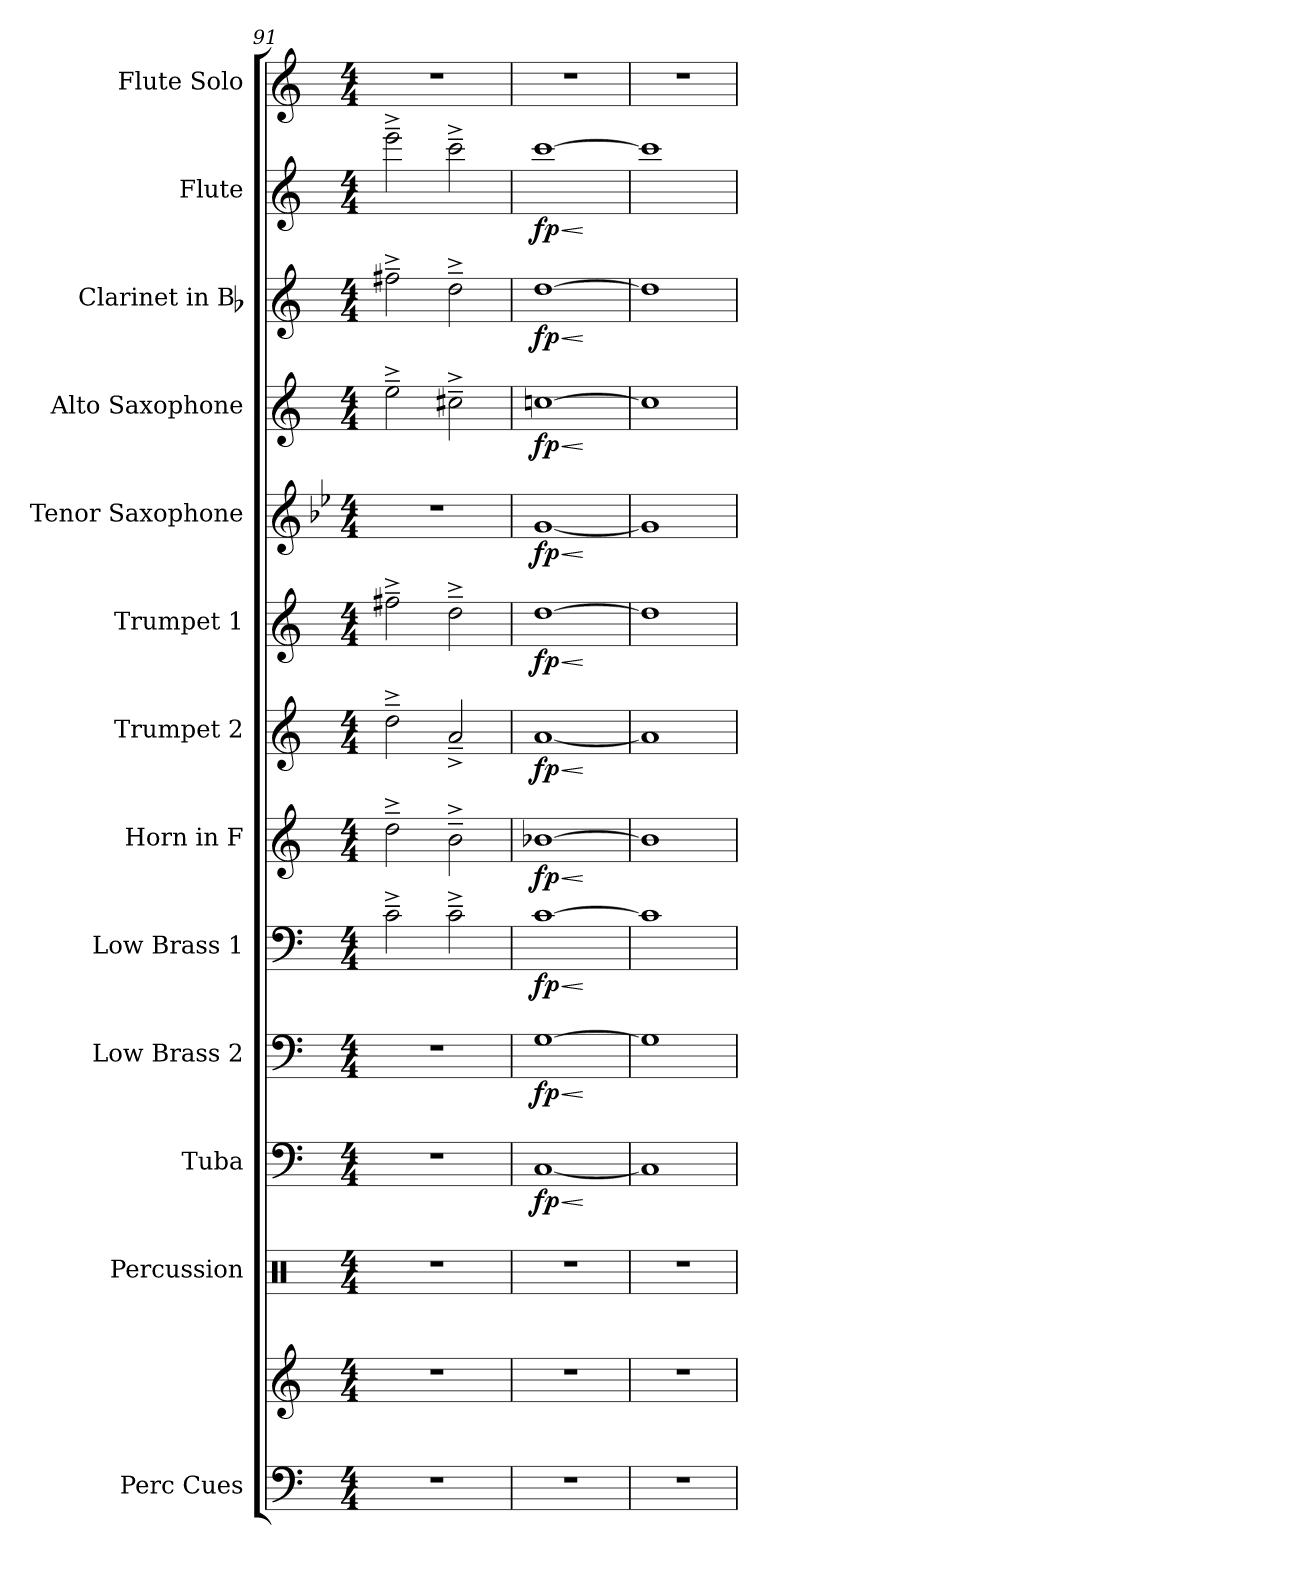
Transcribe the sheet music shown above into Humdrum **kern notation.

**kern	**kern	**kern	**kern	**dynam	**kern	**dynam	**kern	**dynam	**kern	**dynam	**kern	**dynam	**kern	**dynam	**kern	**dynam	**kern	**dynam	**kern	**dynam	**kern	**dynam	**kern
*part13	*part13	*part12	*part11	*part11	*part10	*part10	*part9	*part9	*part8	*part8	*part7	*part7	*part6	*part6	*part5	*part5	*part4	*part4	*part3	*part3	*part2	*part2	*part1
*staff14	*staff13	*staff12	*staff11	*staff11	*staff10	*staff10	*staff9	*staff9	*staff8	*staff8	*staff7	*staff7	*staff6	*staff6	*staff5	*staff5	*staff4	*staff4	*staff3	*staff3	*staff2	*staff2	*staff1
*I"Perc Cues	*	*I"Percussion	*I"Tuba	*	*I"Low Brass 2	*	*I"Low Brass 1	*	*I"Horn in F	*	*I"Trumpet 2	*	*I"Trumpet 1	*	*I"Tenor Saxophone	*	*I"Alto Saxophone	*	*I"Clarinet in Bb	*	*I"Flute	*	*I"Flute Solo
*I'Perc	*	*I'Perc.	*I'Tba.	*	*I'LB 2	*	*I'LB 1	*	*I'Hn.	*	*I'Tpt.	*	*I'Tpt.	*	*I'Ten. Sax.	*	*I'Alto Sax.	*	*I'Cl.	*	*I'Fl.	*	*I'Fl.
*clefF4	*clefG2	*clefX	*clefF4	*	*clefF4	*	*clefF4	*	*clefG2	*	*clefG2	*	*clefG2	*	*clefG2	*	*clefG2	*	*clefG2	*	*clefG2	*	*clefG2
*	*	*	*	*	*	*	*	*	*ITrd4c7	*	*ITrd1c2	*	*ITrd1c2	*	*ITrd8c14	*	*ITrd5c9	*	*ITrd1c2	*	*	*	*
*k[]	*k[]	*k[]	*k[]	*	*k[]	*	*k[]	*	*k[b-]	*	*k[b-e-]	*	*k[b-e-]	*	*k[b-e-]	*	*k[b-e-a-]	*	*k[b-e-]	*	*k[]	*	*k[]
*M4/4	*M4/4	*M4/4	*M4/4	*	*M4/4	*	*M4/4	*	*M4/4	*	*M4/4	*	*M4/4	*	*M4/4	*	*M4/4	*	*M4/4	*	*M4/4	*	*M4/4
=91	=91	=91	=91	=91	=91	=91	=91	=91	=91	=91	=91	=91	=91	=91	=91	=91	=91	=91	=91	=91	=91	=91	=91
1r	1r	1r	1r	.	1r	.	2c~^i\	.	2g~^i\	.	2cc~^i\	.	2een~^i\	.	1r	.	2g~^i\	.	2een~^i\	.	2eee~^i\	.	1r
.	.	.	.	.	.	.	2c~^i\	.	2e~^i\	.	2g~^i/	.	2cc~^i\	.	.	.	2en~^i\	.	2cc~^i\	.	2ccc~^i\	.	.
=92	=92	=92	=92	=92	=92	=92	=92	=92	=92	=92	=92	=92	=92	=92	=92	=92	=92	=92	=92	=92	=92	=92	=92
!	!	!	!	!LO:HP:b	!	!LO:HP:b	!	!LO:HP:b	!	!LO:HP:b	!	!LO:HP:b	!	!LO:HP:b	!	!LO:HP:b	!	!LO:HP:b	!	!LO:HP:b	!	!LO:HP:b	!
1r	1r	1r	[1Ci	< fp	[1Gi	< fp	[1ci	< fp	[1e-Xi	< fp	[1gi	< fp	[1cci	< fp	[1Gi	< fp	[1e-Xi	< fp	[1cci	< fp	[1ccci	< fp	1r
.	.	.	.	[	.	[	.	[	.	[	.	[	.	[	.	[	.	[	.	[	.	[	.
=93	=93	=93	=93	=93	=93	=93	=93	=93	=93	=93	=93	=93	=93	=93	=93	=93	=93	=93	=93	=93	=93	=93	=93
1r	1r	1r	1Ci]	.	1Gi]	.	1ci]	.	1e-i]	.	1gi]	.	1cci]	.	1Gi]	.	1e-i]	.	1cci]	.	1ccci]	.	1r
=	=	=	=	=	=	=	=	=	=	=	=	=	=	=	=	=	=	=	=	=	=	=	=
*-	*-	*-	*-	*-	*-	*-	*-	*-	*-	*-	*-	*-	*-	*-	*-	*-	*-	*-	*-	*-	*-	*-	*-
